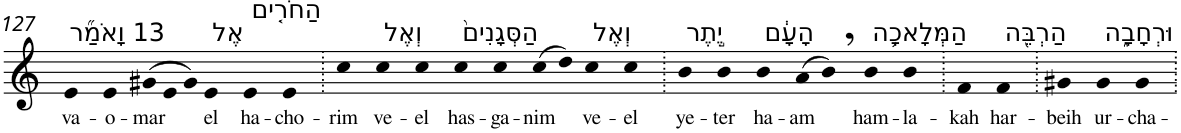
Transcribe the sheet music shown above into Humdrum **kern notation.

**kern	**text
*part1	*part1
*staff1	*staff1
*I"Piano	*
*I'Pno	*
!!LO:PB:g=z
*clefG2	*
*k[]	*
=127	=127
!LO:TX:a:t=13 וָאֹמַ֞ר	!
!	!LO:LY:b
4e	va-
!	!LO:LY:b
4e	-o-
*Xtuplet	*
!	!LO:LY:b
(>12g#X	-mar
12e	.
12g#)	.
!LO:TX:a:t=אֶל	!
!	!LO:LY:b
4e	el
!LO:TX:a:t=הַחֹרִ֤ים	!
!	!LO:LY:b
4e	ha-
!	!LO:LY:b
4e	-cho-
=128.	=128.
!	!LO:LY:b
4cc	-rim
!LO:TX:a:t=וְאֶל	!
!	!LO:LY:b
4cc	ve-
!	!LO:LY:b
4cc	-el
!LO:TX:a:t=הַסְּגָנִים֙	!
!	!LO:LY:b
4cc	has-
!	!LO:LY:b
4cc	-ga-
!	!LO:LY:b
(>8cc	-nim
8dd)	.
!LO:TX:a:t=וְאֶל	!
!	!LO:LY:b
4cc	ve-
!	!LO:LY:b
4cc	-el
=129.	=129.
!LO:TX:a:t=יֶ֣תֶר	!
!	!LO:LY:b
4b	ye-
!	!LO:LY:b
4b	-ter
!LO:TX:a:t=הָעָ֔ם	!
!	!LO:LY:b
4b	ha-
!	!LO:LY:b
(>8a	-am
8b,)	.
!LO:TX:a:t=הַמְּלָאכָ֥ה	!
!	!LO:LY:b
4b	ham-
!	!LO:LY:b
4b	-la-
=130.	=130.
!	!LO:LY:b
4f	-kah
!LO:TX:a:t=הַרְבֵּ֖ה	!
!	!LO:LY:b
4f	har-
=131.	=131.
!	!LO:LY:b
4g#X	-beih
!LO:TX:a:t=וּרְחָבָ֑ה	!
!	!LO:LY:b
4g#	ur-
!	!LO:LY:b
4g#	-cha-
=.	=.
*-	*-
